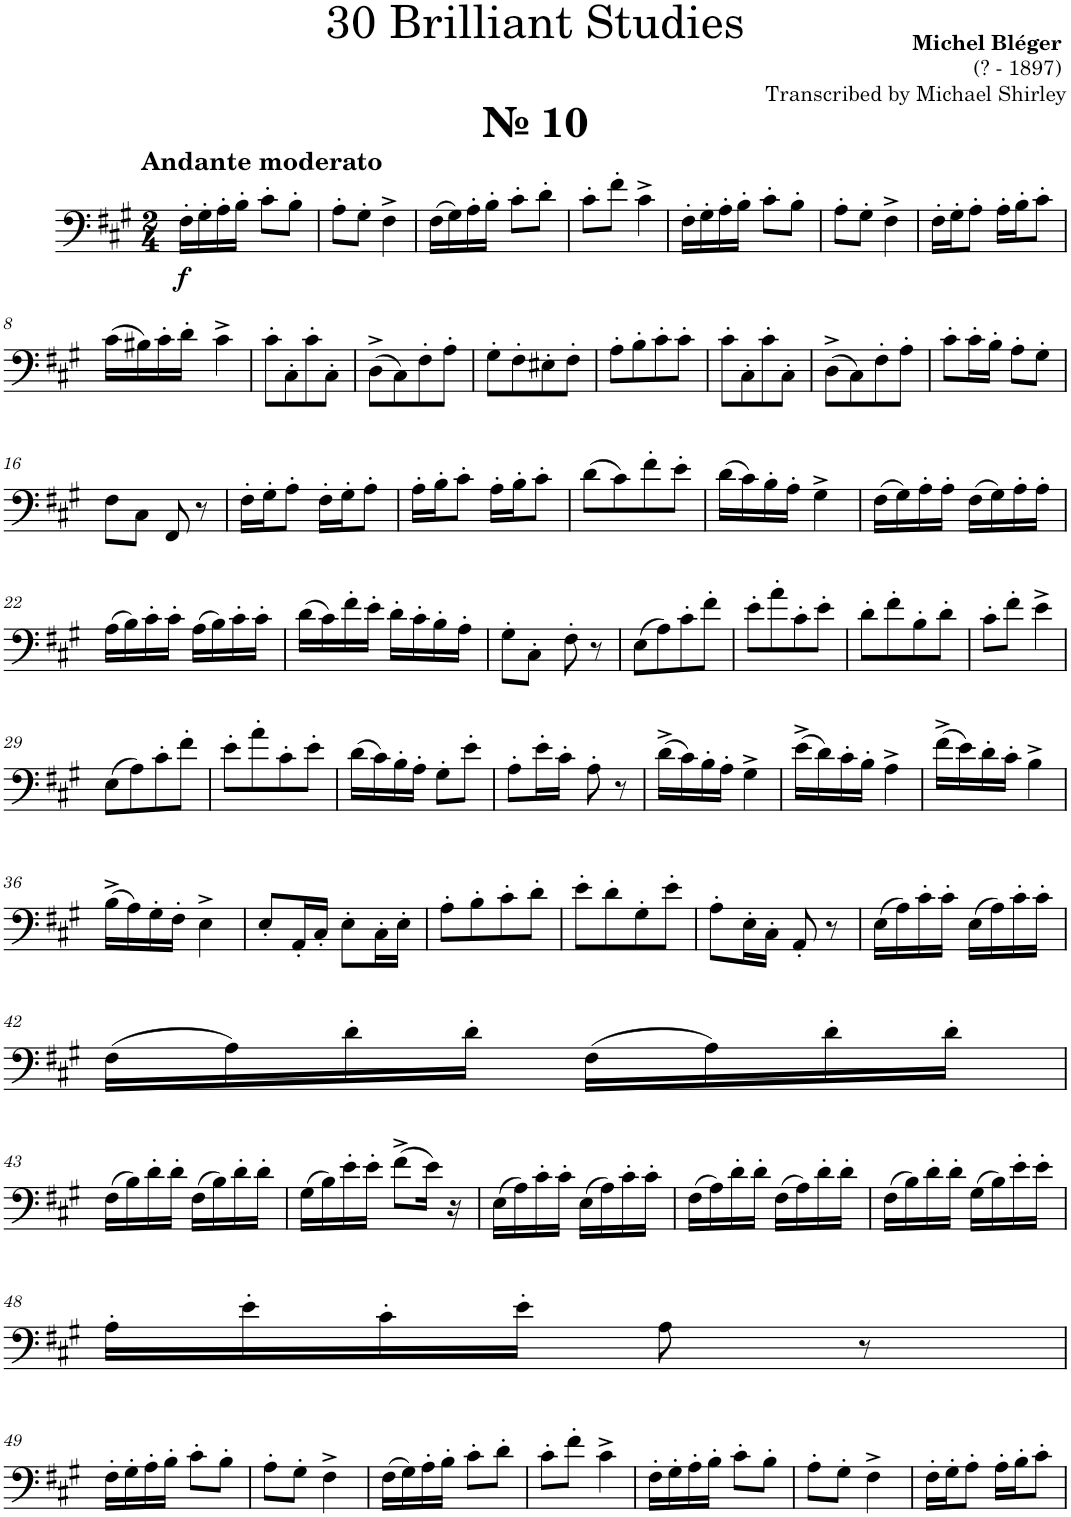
**kern	**dynam
*part1	*part1
*staff1	*staff1
*I"Trombone	*
*I'Tbn.	*
*clefF4	*
*k[f#c#g#]	*
*M2/4	*
=1	=1
!LO:TX:a:B:t=№ 10	!
!LO:TX:a:B:t=Andante moderato	!
!	!LO:DY:b
16F#'\LL	f
16G#'\	.
16A'\	.
16B'\JJ	.
8c#'\L	.
8B'\J	.
=2	=2
8A'\L	.
8G#'\J	.
4F#^\	.
=3	=3
(16F#\LL	.
16G#\)	.
16A'\	.
16B'\JJ	.
8c#'\L	.
8d'\J	.
=4	=4
8c#'\L	.
8f#'\J	.
4c#^\	.
=5	=5
16F#'\LL	.
16G#'\	.
16A'\	.
16B'\JJ	.
8c#'\L	.
8B'\J	.
=6	=6
8A'\L	.
8G#'\J	.
4F#^\	.
=7	=7
16F#'\LL	.
16G#'\J	.
8A'\J	.
16A'\LL	.
16B'\J	.
8c#'\J	.
!!LO:LB:g=z
=8	=8
(16c#\LL	.
16B#X\)	.
16c#'\	.
16d'\JJ	.
4c#^\	.
=9	=9
8c#'\L	.
8C#'\	.
8c#'\	.
8C#'\J	.
=10	=10
(8D^\L	.
8C#\)	.
8F#'\	.
8A'\J	.
=11	=11
8G#'\L	.
8F#'\	.
8E#X'\	.
8F#'\J	.
=12	=12
8A'\L	.
8B'\	.
8c#'\	.
8c#'\J	.
=13	=13
8c#'\L	.
8C#'\	.
8c#'\	.
8C#'\J	.
=14	=14
(8D^\L	.
8C#\)	.
8F#'\	.
8A'\J	.
=15	=15
8c#'\L	.
16c#'\L	.
16B'\JJ	.
8A'\L	.
8G#'\J	.
!!LO:LB:g=z
=16	=16
8F#\L	.
8C#\J	.
8FF#/	.
8r	.
=17	=17
16F#'\LL	.
16G#'\J	.
8A'\J	.
16F#'\LL	.
16G#'\J	.
8A'\J	.
=18	=18
16A'\LL	.
16B'\J	.
8c#'\J	.
16A'\LL	.
16B'\J	.
8c#'\J	.
=19	=19
(8d\L	.
8c#\)	.
8f#'\	.
8e'\J	.
=20	=20
(16d\LL	.
16c#\)	.
16B'\	.
16A'\JJ	.
4G#^\	.
=21	=21
(16F#\LL	.
16G#\)	.
16A'\	.
16A'\JJ	.
(16F#\LL	.
16G#\)	.
16A'\	.
16A'\JJ	.
!!LO:LB:g=z
=22	=22
(16A\LL	.
16B\)	.
16c#'\	.
16c#'\JJ	.
(16A\LL	.
16B\)	.
16c#'\	.
16c#'\JJ	.
=23	=23
(16d\LL	.
16c#\)	.
16f#'\	.
16e'\JJ	.
16d'\LL	.
16c#'\	.
16B'\	.
16A'\JJ	.
=24	=24
8G#'\L	.
8C#'\J	.
8F#'\	.
8r	.
=25	=25
(8E\L	.
8A\)	.
8c#'\	.
8f#'\J	.
=26	=26
8e'\L	.
8a'\	.
8c#'\	.
8e'\J	.
=27	=27
8d'\L	.
8f#'\	.
8B'\	.
8d'\J	.
=28	=28
8c#'\L	.
8f#'\J	.
4e^\	.
!!LO:LB:g=z
=29	=29
(8E\L	.
8A\)	.
8c#'\	.
8f#'\J	.
=30	=30
8e'\L	.
8a'\	.
8c#'\	.
8e'\J	.
=31	=31
(16d\LL	.
16c#\)	.
16B'\	.
16A'\JJ	.
8G#'\L	.
8e'\J	.
=32	=32
8A'\L	.
16e'\L	.
16c#'\JJ	.
8A'\	.
8r	.
=33	=33
(16d^\LL	.
16c#\)	.
16B'\	.
16A'\JJ	.
4G#^\	.
=34	=34
(16e^\LL	.
16d\)	.
16c#'\	.
16B'\JJ	.
4A^\	.
=35	=35
(16f#^\LL	.
16e\)	.
16d'\	.
16c#'\JJ	.
4B^\	.
!!LO:LB:g=z
=36	=36
(16B^\LL	.
16A\)	.
16G#'\	.
16F#'\JJ	.
4E^\	.
=37	=37
8E'/L	.
16AA'/L	.
16C#'/JJ	.
8E'\L	.
16C#'\L	.
16E'\JJ	.
=38	=38
8A'\L	.
8B'\	.
8c#'\	.
8d'\J	.
=39	=39
8e'\L	.
8d'\	.
8G#'\	.
8e'\J	.
=40	=40
8A'\L	.
16E'\L	.
16C#'\JJ	.
8AA'/	.
8r	.
=41	=41
(16E\LL	.
16A\)	.
16c#'\	.
16c#'\JJ	.
(16E\LL	.
16A\)	.
16c#'\	.
16c#'\JJ	.
!!LO:LB:g=z
=42	=42
(16F#\LL	.
16A\)	.
16d'\	.
16d'\JJ	.
(16F#\LL	.
16A\)	.
16d'\	.
16d'\JJ	.
!!LO:LB:g=z
=43	=43
(16F#\LL	.
16B\)	.
16d'\	.
16d'\JJ	.
(16F#\LL	.
16B\)	.
16d'\	.
16d'\JJ	.
=44	=44
(16G#\LL	.
16B\)	.
16e'\	.
16e'\JJ	.
(8f#^\L	.
16e\Jk)	.
16r	.
=45	=45
(16E\LL	.
16A\)	.
16c#'\	.
16c#'\JJ	.
(16E\LL	.
16A\)	.
16c#'\	.
16c#'\JJ	.
=46	=46
(16F#\LL	.
16A\)	.
16d'\	.
16d'\JJ	.
(16F#\LL	.
16A\)	.
16d'\	.
16d'\JJ	.
=47	=47
(16F#\LL	.
16B\)	.
16d'\	.
16d'\JJ	.
(16G#\LL	.
16B\)	.
16e'\	.
16e'\JJ	.
!!LO:LB:g=z
=48	=48
16A'\LL	.
16e'\	.
16c#'\	.
16e'\JJ	.
8A\	.
8r	.
!!LO:LB:g=z
=49	=49
16F#'\LL	.
16G#'\	.
16A'\	.
16B'\JJ	.
8c#'\L	.
8B'\J	.
=50	=50
8A'\L	.
8G#'\J	.
4F#^\	.
=51	=51
(16F#\LL	.
16G#\)	.
16A'\	.
16B'\JJ	.
8c#'\L	.
8d'\J	.
=52	=52
8c#'\L	.
8f#'\J	.
4c#^\	.
=53	=53
16F#'\LL	.
16G#'\	.
16A'\	.
16B'\JJ	.
8c#'\L	.
8B'\J	.
=54	=54
8A'\L	.
8G#'\J	.
4F#^\	.
=55	=55
16F#'\LL	.
16G#'\J	.
8A'\J	.
16A'\LL	.
16B'\J	.
8c#'\J	.
=	=
*-	*-
